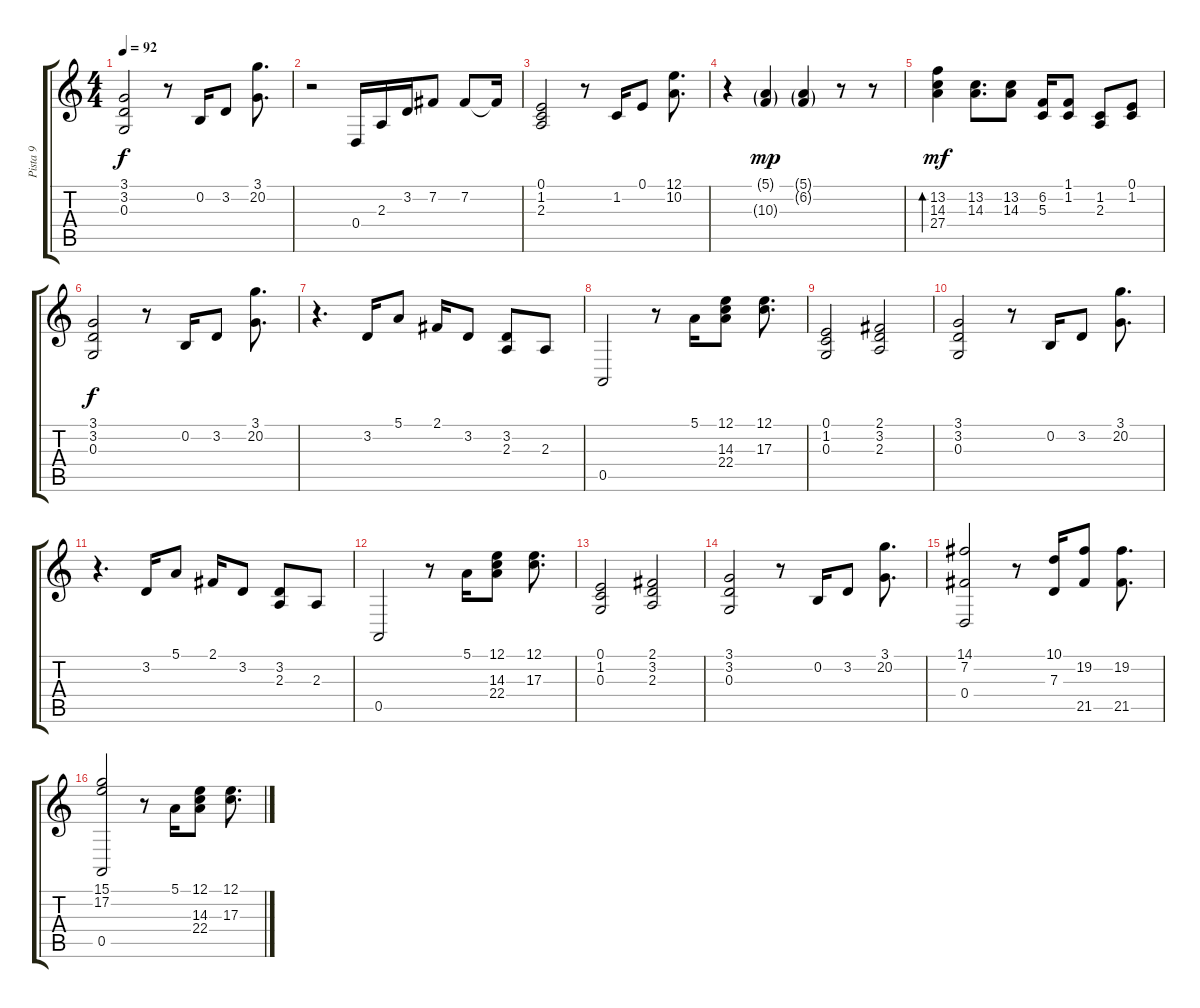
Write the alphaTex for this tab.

\track ("Pista 9" "Pista 9") {instrument brightacousticpiano}
\staff {score tabs}
\tuning (E4 B3 G3 D3 A2 E2) {hide}
\ts (4 4)
\tempo 92
\clef g2
\ks c
(3.1 3.2 0.3).2{dy f} r.8 0.2.16 3.2.8 (3.1 20.2).8{d} |
r.2 0.4.16 2.3.16 3.2.16 7.2.8 7.2.8 7.2{t}.16 |
(0.1 1.2 2.3).2 r.8 1.2.16 0.1.8 (12.1 10.2).8{d} |
r.4 (5.1{g} 10.3{g}).4{dy mp} (5.1{g} 6.2{g}).4 r.8 r.8 |
(13.2 14.3 27.4).4{bd 120 dy mf} (13.2 14.3).8{d} (13.2 14.3).8 (6.2 5.3).16 (1.1 1.2).8 (1.2 2.3).8 (0.1 1.2).8 |
(3.1 3.2 0.3).2{dy f} r.8 0.2.16 3.2.8 (3.1 20.2).8{d} |
r.4{d} 3.2.16 5.1.8 2.1.16 3.2.8 (3.2 2.3).8 2.3.8 |
0.5.2 r.8 5.1.16 (12.1 14.3 22.4).8 (12.1 17.3).8{d} |
(0.1 1.2 0.3).2 (2.1 3.2 2.3).2 |
(3.1 3.2 0.3).2 r.8 0.2.16 3.2.8 (3.1 20.2).8{d} |
r.4{d} 3.2.16 5.1.8 2.1.16 3.2.8 (3.2 2.3).8 2.3.8 |
0.5.2 r.8 5.1.16 (12.1 14.3 22.4).8 (12.1 17.3).8{d} |
(0.1 1.2 0.3).2 (2.1 3.2 2.3).2 |
(3.1 3.2 0.3).2 r.8 0.2.16 3.2.8 (3.1 20.2).8{d} |
(14.1 7.2 0.4).2 r.8 (10.1 7.3).16 (19.2 21.5).8 (19.2 21.5).8{d} |
(15.1 17.2 0.5).2 r.8 5.1.16 (12.1 14.3 22.4).8 (12.1 17.3).8{d}
